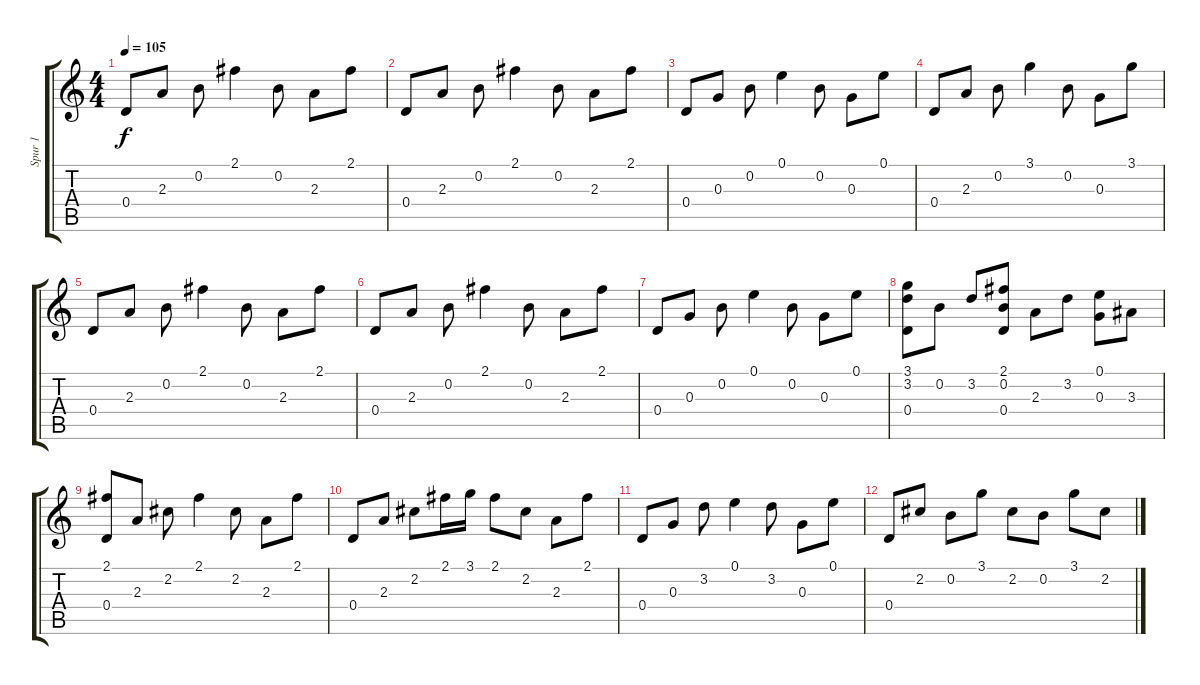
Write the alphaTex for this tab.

\track ("Spur 1" "Spur 1") {instrument acousticguitarnylon}
\staff {score tabs}
\tuning (E4 B3 G3 D3 A2 E2) {hide}
\ts (4 4)
\tempo 105
\clef g2
\ks c
0.4.8{dy f} 2.3.8 0.2.8 2.1.4 0.2.8 2.3.8 2.1.8 |
0.4.8 2.3.8 0.2.8 2.1.4 0.2.8 2.3.8 2.1.8 |
0.4.8 0.3.8 0.2.8 0.1.4 0.2.8 0.3.8 0.1.8 |
0.4.8 2.3.8 0.2.8 3.1.4 0.2.8 0.3.8 3.1.8 |
0.4.8{volume 11} 2.3.8{volume 11} 0.2.8{volume 11} 2.1.4{volume 11} 0.2.8{volume 10} 2.3.8{volume 10} 2.1.8{volume 10} |
0.4.8{volume 10} 2.3.8{volume 10} 0.2.8{volume 10} 2.1.4{volume 9} 0.2.8{volume 9} 2.3.8{volume 9} 2.1.8{volume 9} |
0.4.8{volume 8} 0.3.8{volume 8} 0.2.8{volume 8} 0.1.4{volume 8} 0.2.8{volume 8} 0.3.8{volume 8} 0.1.8{volume 7} |
(3.1 3.2 0.4).8{volume 7} 0.2.8{volume 7} 3.2.8{volume 7} (2.1 0.2 0.4).8{volume 7} 2.3.8{volume 6} 3.2.8{volume 6} (0.1 0.3).8{volume 6} 3.3.8{volume 6} |
(2.1 0.4).8{volume 6} 2.3.8{volume 6} 2.2.8{volume 5} 2.1.4{volume 5} 2.2.8{volume 5} 2.3.8{volume 5} 2.1.8{volume 4} |
0.4.8{volume 4} 2.3.8{volume 4} 2.2.8{volume 4} 2.1.16{volume 4} 3.1.16{volume 4} 2.1.8 2.2.8{volume 3} 2.3.8{volume 3} 2.1.8{volume 3} |
0.4.8{volume 3} 0.3.8{volume 3} 3.2.8{volume 2} 0.1.4{volume 2} 3.2.8{volume 2} 0.3.8{volume 2} 0.1.8{volume 2} |
0.4.8{volume 2} 2.2.8{volume 1} 0.2.8{volume 1} 3.1.8{volume 1} 2.2.8{volume 1} 0.2.8{volume 1} 3.1.8{volume 0} 2.2.8{volume 0}
